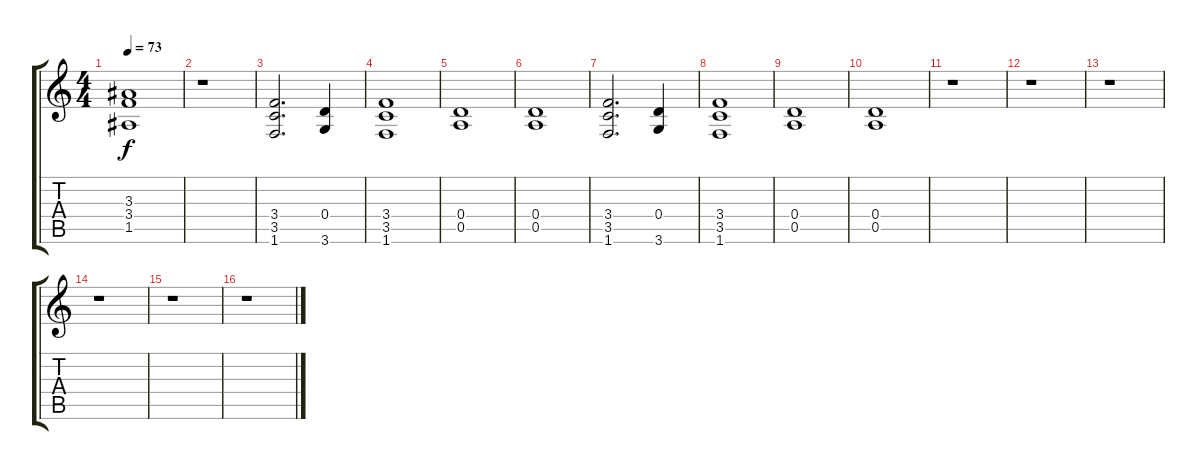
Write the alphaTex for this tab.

\track "" {instrument distortionguitar}
\staff {score tabs}
\tuning (E4 B3 G3 D3 A2 E2) {hide}
\ts (4 4)
\tempo 73
\clef g2
\ks c
(3.3 3.4 1.5).1{dy f} |
r.1 |
(3.4 3.5 1.6).2{d} (0.4 3.6).4 |
(3.4 3.5 1.6).1 |
(0.4 0.5).1 |
(0.4 0.5).1 |
(3.4 3.5 1.6).2{d} (0.4 3.6).4 |
(3.4 3.5 1.6).1 |
(0.4 0.5).1 |
(0.4 0.5).1 |
r.1 |
r.1 |
r.1 |
r.1 |
r.1 |
r.1
